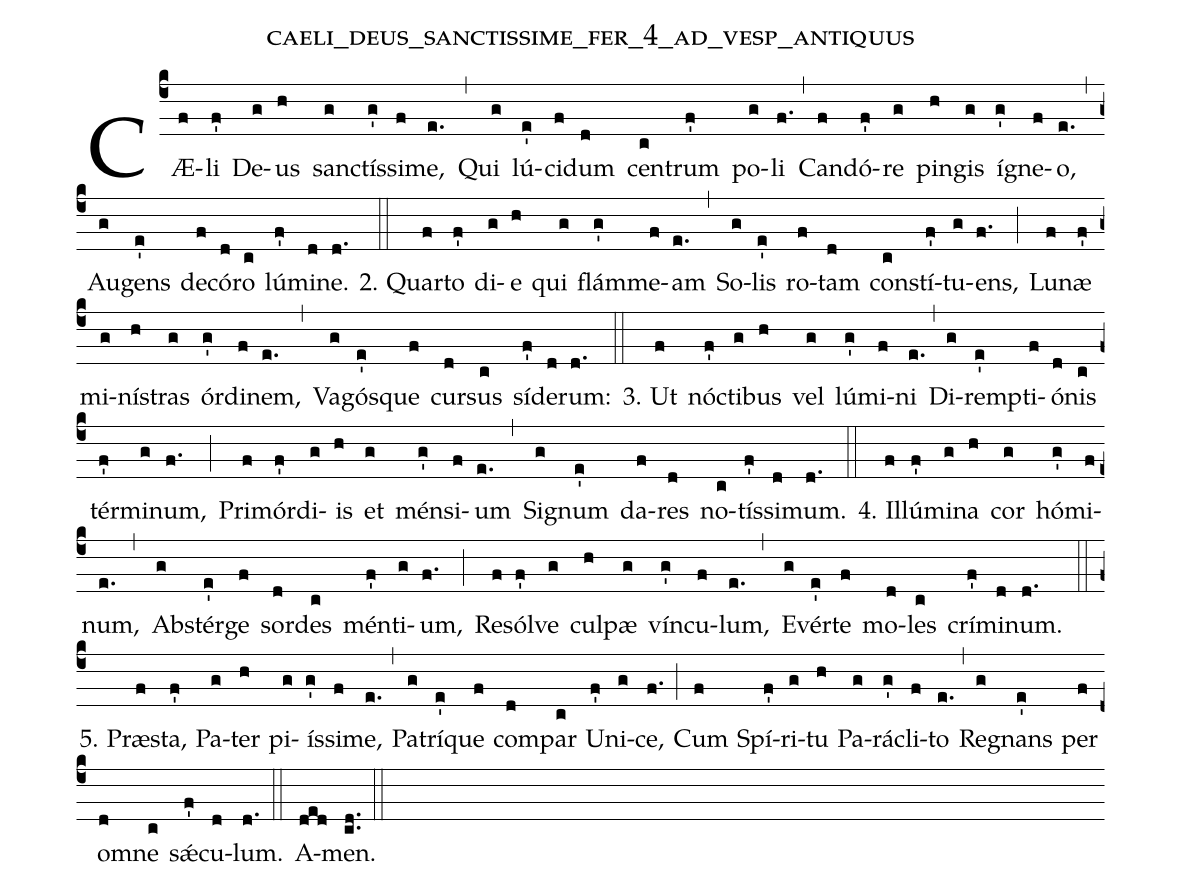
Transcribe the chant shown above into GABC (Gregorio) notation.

name:caeli_deus_sanctissime_fer_4_ad_vesp_antiquus;
%%
(c4)CÆ(f)li(f') De(g)us(h) san(g)ctís(g')si(f)me,(e.) (,) Qui(g) lú(e')ci(f)dum(d) cent(c)rum(f') po(g)li(f.) (,) Can(f)dó(f')re(g) pin(h)gis(g) í(g')gne(f)o,(e.) (,) Au(g)gens(e') de(f)có(d)ro(c) lú(f')mi(d)ne.(d.) (::)

2. Quar(f)to(f') di(g)e(h) qui(g) flám(g')me(f)am(e.) (,) So(g)lis(e') ro(f)tam(d) con(c)stí(f')tu(g)ens,(f.) (;) Lu(f)næ(f') mi(g)ní(h)stras(g) ór(g')di(f)nem,(e.) (,) Va(g)gós(e')que(f) cur(d)sus(c) sí(f')de(d)rum:(d.) (::)

3. Ut(f) nó(f')cti(g)bus(h) vel(g) lú(g')mi(f)ni(e.) (,) Di(g)remp(e')ti(f)ó(d)nis(c) tér(f')mi(g)num,(f.) (;) Pri(f)mór(f')di(g)is(h) et(g) mén(g')si(f)um(e.) (,) Si(g)gnum(e') da(f)res(d) no(c)tís(f')si(d)mum.(d.) (::)

4. Il(f)lú(f')mi(g)na(h) cor(g) hó(g')mi(f)num,(e.) (,) Ab(g)stér(e')ge(f) sor(d)des(c) mén(f')ti(g)um,(f.) (;) Re(f)sól(f')ve(g) cul(h)pæ(g) vín(g')cu(f)lum,(e.) (,) E(g)vér(e')te(f) mo(d)les(c) crí(f')mi(d)num.(d.) (::)

5. Præ(f)sta,(f') Pa(g)ter(h) pi(g)ís(g')si(f)me,(e.) (,) Pa(g)trí(e')que(f) com(d)par(c) U(f')ni(g)ce,(f.) (;) Cum(f) Spí(f')ri(g)tu(h) Pa(g)rá(g')cli(f)to(e.) (,) Re(g)gnans(e') per(f) o(d)mne(c) sǽ(f')cu(d)lum.(d.) (::) A(ded)men.(cd..) (::)
